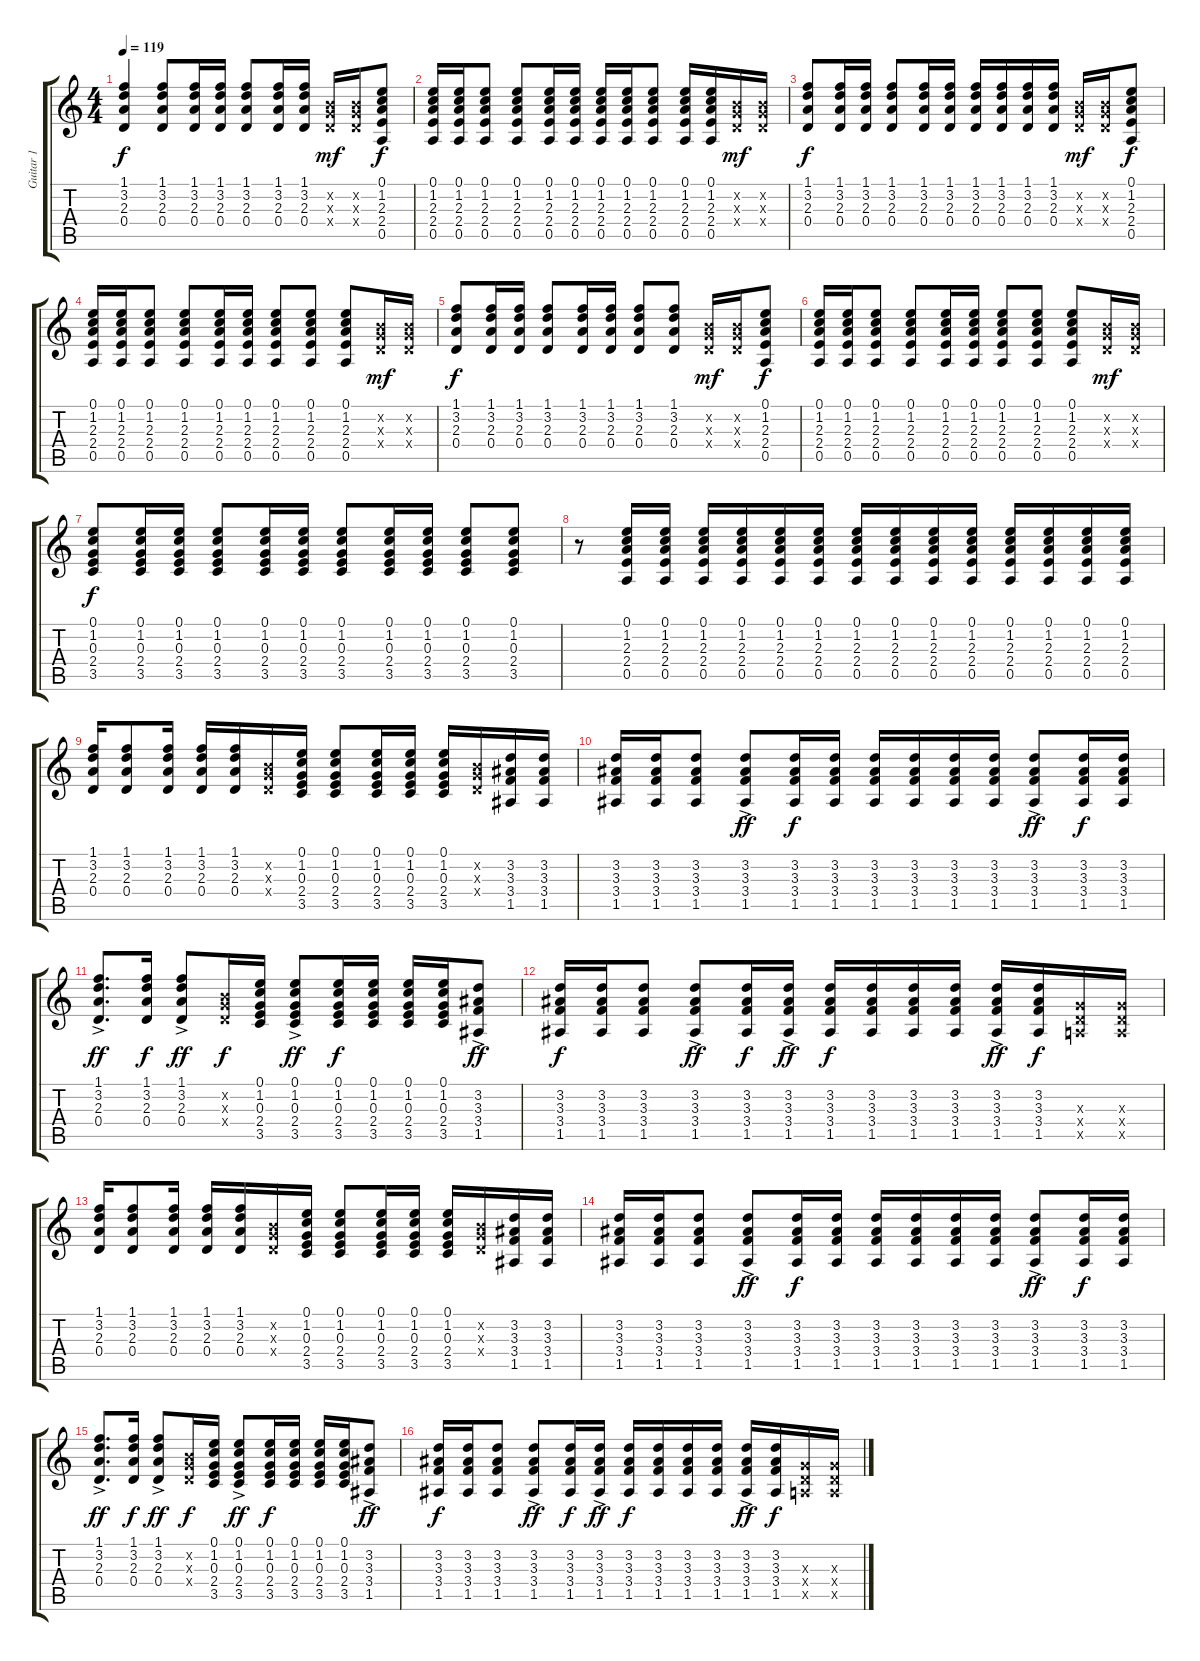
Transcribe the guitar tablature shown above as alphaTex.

\track ("Guitar 1" "Guitar 1") {instrument acousticguitarsteel}
\staff {score tabs}
\tuning (E4 B3 G3 D3 A2 E2) {hide}
\ts (4 4)
\tempo 119
\clef g2
\ks c
(1.1 3.2 2.3 0.4).4{dy f} (1.1 3.2 2.3 0.4).8 (1.1 3.2 2.3 0.4).16 (1.1 3.2 2.3 0.4).16 (1.1 3.2 2.3 0.4).8 (1.1 3.2 2.3 0.4).16 (1.1 3.2 2.3 0.4).16 (0.2{x} 0.3{x} 0.4{x}).16{dy mf} (0.2{x} 0.3{x} 0.4{x}).16 (0.1 1.2 2.3 2.4 0.5).8{dy f} |
(0.1 1.2 2.3 2.4 0.5).16 (0.1 1.2 2.3 2.4 0.5).16 (0.1 1.2 2.3 2.4 0.5).8 (0.1 1.2 2.3 2.4 0.5).8 (0.1 1.2 2.3 2.4 0.5).16 (0.1 1.2 2.3 2.4 0.5).16 (0.1 1.2 2.3 2.4 0.5).16 (0.1 1.2 2.3 2.4 0.5).16 (0.1 1.2 2.3 2.4 0.5).8 (0.1 1.2 2.3 2.4 0.5).16 (0.1 1.2 2.3 2.4 0.5).16 (0.2{x} 0.3{x} 0.4{x}).16{dy mf} (0.2{x} 0.3{x} 0.4{x}).16 |
(1.1 3.2 2.3 0.4).8{dy f} (1.1 3.2 2.3 0.4).16 (1.1 3.2 2.3 0.4).16 (1.1 3.2 2.3 0.4).8 (1.1 3.2 2.3 0.4).16 (1.1 3.2 2.3 0.4).16 (1.1 3.2 2.3 0.4).16 (1.1 3.2 2.3 0.4).16 (1.1 3.2 2.3 0.4).16 (1.1 3.2 2.3 0.4).16 (0.2{x} 0.3{x} 0.4{x}).16{dy mf} (0.2{x} 0.3{x} 0.4{x}).16 (0.1 1.2 2.3 2.4 0.5).8{dy f} |
(0.1 1.2 2.3 2.4 0.5).16 (0.1 1.2 2.3 2.4 0.5).16 (0.1 1.2 2.3 2.4 0.5).8 (0.1 1.2 2.3 2.4 0.5).8 (0.1 1.2 2.3 2.4 0.5).16 (0.1 1.2 2.3 2.4 0.5).16 (0.1 1.2 2.3 2.4 0.5).8 (0.1 1.2 2.3 2.4 0.5).8 (0.1 1.2 2.3 2.4 0.5).8 (0.2{x} 0.3{x} 0.4{x}).16{dy mf} (0.2{x} 0.3{x} 0.4{x}).16 |
(1.1 3.2 2.3 0.4).8{dy f} (1.1 3.2 2.3 0.4).16 (1.1 3.2 2.3 0.4).16 (1.1 3.2 2.3 0.4).8 (1.1 3.2 2.3 0.4).16 (1.1 3.2 2.3 0.4).16 (1.1 3.2 2.3 0.4).8 (1.1 3.2 2.3 0.4).8 (0.2{x} 0.3{x} 0.4{x}).16{dy mf} (0.2{x} 0.3{x} 0.4{x}).16 (0.1 1.2 2.3 2.4 0.5).8{dy f} |
(0.1 1.2 2.3 2.4 0.5).16 (0.1 1.2 2.3 2.4 0.5).16 (0.1 1.2 2.3 2.4 0.5).8 (0.1 1.2 2.3 2.4 0.5).8 (0.1 1.2 2.3 2.4 0.5).16 (0.1 1.2 2.3 2.4 0.5).16 (0.1 1.2 2.3 2.4 0.5).8 (0.1 1.2 2.3 2.4 0.5).8 (0.1 1.2 2.3 2.4 0.5).8 (0.2{x} 0.3{x} 0.4{x}).16{dy mf} (0.2{x} 0.3{x} 0.4{x}).16 |
(0.1 1.2 0.3 2.4 3.5).8{dy f} (0.1 1.2 0.3 2.4 3.5).16 (0.1 1.2 0.3 2.4 3.5).16 (0.1 1.2 0.3 2.4 3.5).8 (0.1 1.2 0.3 2.4 3.5).16 (0.1 1.2 0.3 2.4 3.5).16 (0.1 1.2 0.3 2.4 3.5).8 (0.1 1.2 0.3 2.4 3.5).16 (0.1 1.2 0.3 2.4 3.5).16 (0.1 1.2 0.3 2.4 3.5).8 (0.1 1.2 0.3 2.4 3.5).8 |
r.8 (0.1 1.2 2.3 2.4 0.5).16 (0.1 1.2 2.3 2.4 0.5).16 (0.1 1.2 2.3 2.4 0.5).16 (0.1 1.2 2.3 2.4 0.5).16 (0.1 1.2 2.3 2.4 0.5).16 (0.1 1.2 2.3 2.4 0.5).16 (0.1 1.2 2.3 2.4 0.5).16 (0.1 1.2 2.3 2.4 0.5).16 (0.1 1.2 2.3 2.4 0.5).16 (0.1 1.2 2.3 2.4 0.5).16 (0.1 1.2 2.3 2.4 0.5).16 (0.1 1.2 2.3 2.4 0.5).16 (0.1 1.2 2.3 2.4 0.5).16 (0.1 1.2 2.3 2.4 0.5).16 |
(1.1 3.2 2.3 0.4).16 (1.1 3.2 2.3 0.4).8 (1.1 3.2 2.3 0.4).16 (1.1 3.2 2.3 0.4).16 (1.1 3.2 2.3 0.4).16 (0.2{x} 0.3{x} 0.4{x}).16 (0.1 1.2 0.3 2.4 3.5).16 (0.1 1.2 0.3 2.4 3.5).8 (0.1 1.2 0.3 2.4 3.5).16 (0.1 1.2 0.3 2.4 3.5).16 (0.1 1.2 0.3 2.4 3.5).16 (0.2{x} 0.3{x} 0.4{x}).16 (3.2 3.3 3.4 1.5).16 (3.2 3.3 3.4 1.5).16 |
(3.2 3.3 3.4 1.5).16 (3.2 3.3 3.4 1.5).16 (3.2 3.3 3.4 1.5).8 (3.2{ac} 3.3 3.4 1.5).8{dy ff} (3.2 3.3 3.4 1.5).16{dy f} (3.2 3.3 3.4 1.5).16 (3.2 3.3 3.4 1.5).16 (3.2 3.3 3.4 1.5).16 (3.2 3.3 3.4 1.5).16 (3.2 3.3 3.4 1.5).16 (3.2{ac} 3.3 3.4 1.5).8{dy ff} (3.2 3.3 3.4 1.5).16{dy f} (3.2 3.3 3.4 1.5).16 |
(1.1 3.2 2.3 0.4{ac}).8{d dy ff} (1.1 3.2 2.3 0.4).16{dy f} (1.1{ac} 3.2 2.3 0.4).8{dy ff} (0.2{x} 0.3{x} 0.4{x}).16{dy f} (0.1 1.2 0.3 2.4 3.5).16 (0.1 1.2 0.3 2.4 3.5{ac}).8{dy ff} (0.1 1.2 0.3 2.4 3.5).16{dy f} (0.1 1.2 0.3 2.4 3.5).16 (0.1 1.2 0.3 2.4 3.5).16 (0.1 1.2 0.3 2.4 3.5).16 (3.2 3.3 3.4 1.5{ac}).8{dy ff} |
(3.2 3.3 3.4 1.5).16{dy f} (3.2 3.3 3.4 1.5).16 (3.2 3.3 3.4 1.5).8 (3.2{ac} 3.3 3.4 1.5).8{dy ff} (3.2 3.3 3.4 1.5).16{dy f} (3.2{ac} 3.3 3.4 1.5).16{dy ff} (3.2 3.3 3.4 1.5).16{dy f} (3.2 3.3 3.4 1.5).16 (3.2 3.3 3.4 1.5).16 (3.2 3.3 3.4 1.5).16 (3.2{ac} 3.3 3.4 1.5).16{dy ff} (3.2 3.3 3.4 1.5).16{dy f} (0.3{x} 0.4{x} 0.5{x}).16 (0.3{x} 0.4{x} 0.5{x}).16 |
(1.1 3.2 2.3 0.4).16 (1.1 3.2 2.3 0.4).8 (1.1 3.2 2.3 0.4).16 (1.1 3.2 2.3 0.4).16 (1.1 3.2 2.3 0.4).16 (0.2{x} 0.3{x} 0.4{x}).16 (0.1 1.2 0.3 2.4 3.5).16 (0.1 1.2 0.3 2.4 3.5).8 (0.1 1.2 0.3 2.4 3.5).16 (0.1 1.2 0.3 2.4 3.5).16 (0.1 1.2 0.3 2.4 3.5).16 (0.2{x} 0.3{x} 0.4{x}).16 (3.2 3.3 3.4 1.5).16 (3.2 3.3 3.4 1.5).16 |
(3.2 3.3 3.4 1.5).16 (3.2 3.3 3.4 1.5).16 (3.2 3.3 3.4 1.5).8 (3.2{ac} 3.3 3.4 1.5).8{dy ff} (3.2 3.3 3.4 1.5).16{dy f} (3.2 3.3 3.4 1.5).16 (3.2 3.3 3.4 1.5).16 (3.2 3.3 3.4 1.5).16 (3.2 3.3 3.4 1.5).16 (3.2 3.3 3.4 1.5).16 (3.2{ac} 3.3 3.4 1.5).8{dy ff} (3.2 3.3 3.4 1.5).16{dy f} (3.2 3.3 3.4 1.5).16 |
(1.1 3.2 2.3 0.4{ac}).8{d dy ff} (1.1 3.2 2.3 0.4).16{dy f} (1.1{ac} 3.2 2.3 0.4).8{dy ff} (0.2{x} 0.3{x} 0.4{x}).16{dy f} (0.1 1.2 0.3 2.4 3.5).16 (0.1 1.2 0.3 2.4 3.5{ac}).8{dy ff} (0.1 1.2 0.3 2.4 3.5).16{dy f} (0.1 1.2 0.3 2.4 3.5).16 (0.1 1.2 0.3 2.4 3.5).16 (0.1 1.2 0.3 2.4 3.5).16 (3.2 3.3 3.4 1.5{ac}).8{dy ff} |
(3.2 3.3 3.4 1.5).16{dy f} (3.2 3.3 3.4 1.5).16 (3.2 3.3 3.4 1.5).8 (3.2{ac} 3.3 3.4 1.5).8{dy ff} (3.2 3.3 3.4 1.5).16{dy f} (3.2{ac} 3.3 3.4 1.5).16{dy ff} (3.2 3.3 3.4 1.5).16{dy f} (3.2 3.3 3.4 1.5).16 (3.2 3.3 3.4 1.5).16 (3.2 3.3 3.4 1.5).16 (3.2{ac} 3.3 3.4 1.5).16{dy ff} (3.2 3.3 3.4 1.5).16{dy f} (0.3{x} 0.4{x} 0.5{x}).16 (0.3{x} 0.4{x} 0.5{x}).16
